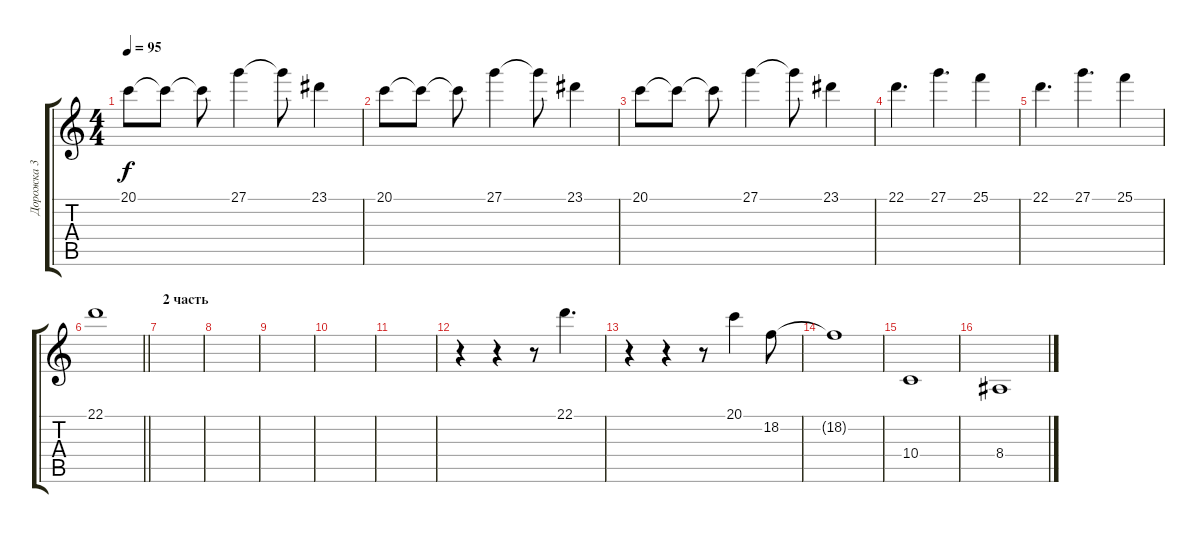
\track ("Дорожка 3" "Дорожка 3") {instrument electricgrandpiano}
\staff {score tabs}
\tuning (E4 B3 G3 D3 A2 E2) {hide}
\ts (4 4)
\tempo 95
\clef g2
\ks c
20.1.8{dy f} 20.1{t}.8 20.1{t}.8 27.1.4 27.1{t}.8 23.1.4 |
20.1.8 20.1{t}.8 20.1{t}.8 27.1.4 27.1{t}.8 23.1.4 |
20.1.8 20.1{t}.8 20.1{t}.8 27.1.4 27.1{t}.8 23.1.4 |
22.1.4{d} 27.1.4{d} 25.1.4 |
22.1.4{d} 27.1.4{d} 25.1.4 |
\barLineRight lightlight
22.1.1 |
\section ("" "2 часть")
|
|
|
|
|
r.4 r.4 r.8 22.1.4{d instrument acousticgrandpiano} |
r.4 r.4 r.8 20.1.4 18.2.8 |
18.2{t}.1 |
10.4.1{volume 7 instrument pad1newage} |
8.4.1
